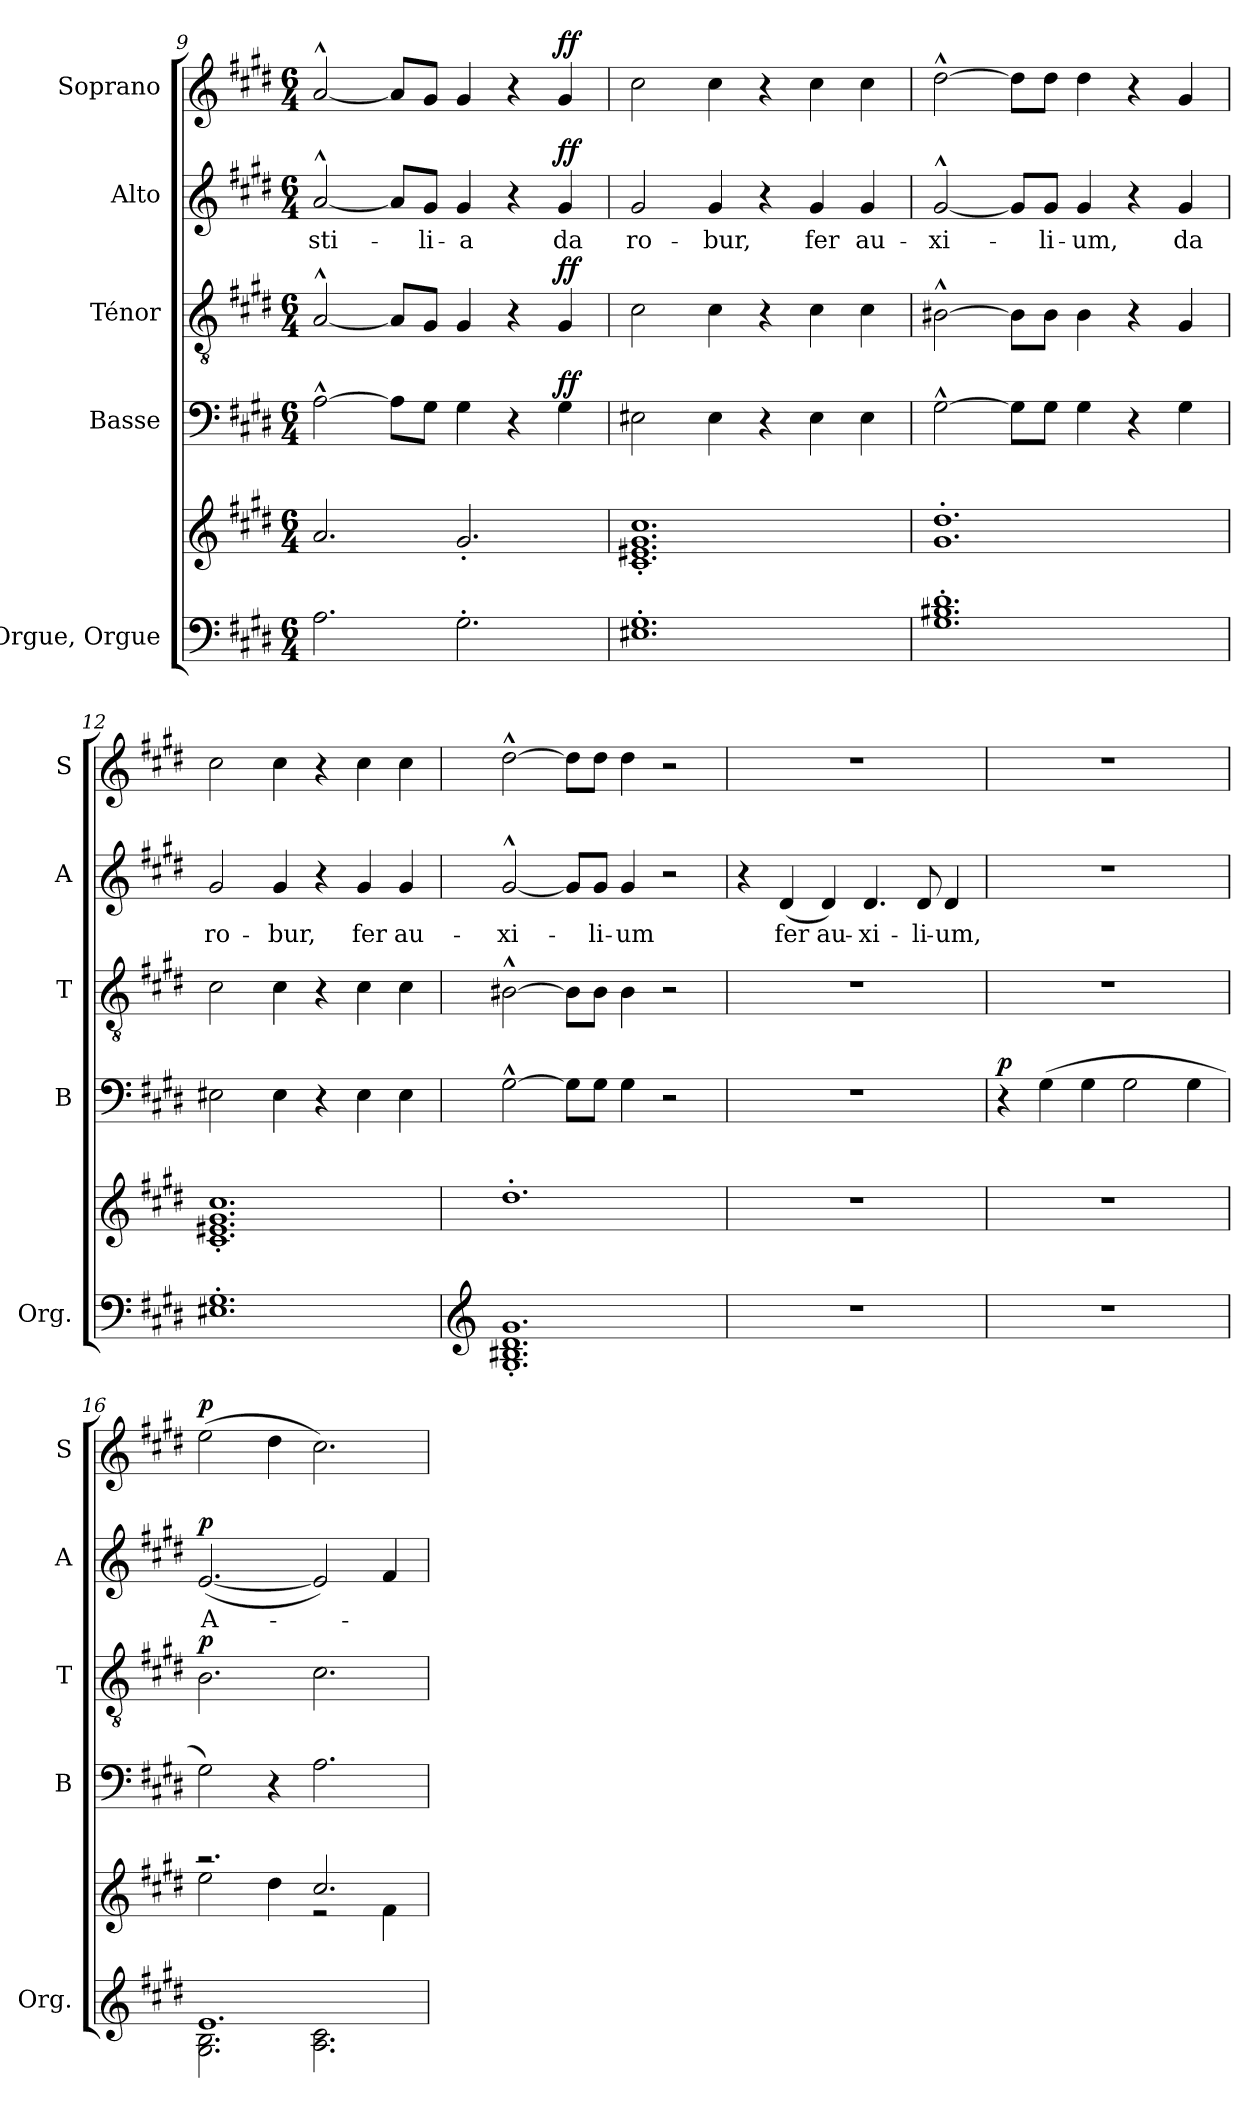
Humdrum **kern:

**kern	**kern	**kern	**dynam	**kern	**dynam	**kern	**text	**dynam	**kern	**dynam
*part5	*part5	*part4	*part4	*part3	*part3	*part2	*part2	*part2	*part1	*part1
*staff6	*staff5	*staff4	*staff4	*staff3	*staff3	*staff2	*staff2	*staff2	*staff1	*staff1
*I"Orgue, Orgue	*	*I"Basse	*	*I"Ténor	*	*I"Alto	*	*	*I"Soprano	*
*I'Org.	*	*I'B	*	*I'T	*	*I'A	*	*	*I'S	*
*clefF4	*clefG2	*clefF4	*	*clefGv2	*	*clefG2	*	*	*clefG2	*
*k[f#c#g#d#]	*k[f#c#g#d#]	*k[f#c#g#d#]	*	*k[f#c#g#d#]	*	*k[f#c#g#d#]	*	*	*k[f#c#g#d#]	*
*M6/4	*M6/4	*M6/4	*	*M6/4	*	*M6/4	*	*	*M6/4	*
=9	=9	=9	=9	=9	=9	=9	=9	=9	=9	=9
!	!	!	!	!	!	!	!LO:LY:b	!	!	!
2.A\	2.a/	[2A^^\	.	[2A^^/	.	[2a^^/	-sti-	.	[2a^^/	.
.	.	8A\L]	.	8A/L]	.	8a/L]	.	.	8a/L]	.
!	!	!	!	!	!	!	!LO:LY:b	!	!	!
.	.	8G#\J	.	8G#/J	.	8g#/J	-li-	.	8g#/J	.
!	!	!	!	!	!	!	!LO:LY:b	!	!	!
2.G#'\	2.g#'/	4G#\	.	4G#/	.	4g#/	-a	.	4g#/	.
.	.	4r	.	4r	.	4r	.	.	4r	.
!	!	!	!LO:DY:a	!	!LO:DY:a	!	!LO:LY:b	!LO:DY:a	!	!LO:DY:a
.	.	4G#\	ff	4G#/	ff	4g#/	da	ff	4g#/	ff
=10	=10	=10	=10	=10	=10	=10	=10	=10	=10	=10
!	!	!	!	!	!	!	!LO:LY:b	!	!	!
1.E#X' 1.G#'	1.c#' 1.e#X' 1.g#' 1.cc#'	2E#X\	.	2c#\	.	2g#/	ro-	.	2cc#\	.
!	!	!	!	!	!	!	!LO:LY:b	!	!	!
.	.	4E#\	.	4c#\	.	4g#/	-bur,	.	4cc#\	.
.	.	4r	.	4r	.	4r	.	.	4r	.
!	!	!	!	!	!	!	!LO:LY:b	!	!	!
.	.	4E#\	.	4c#\	.	4g#/	fer	.	4cc#\	.
!	!	!	!	!	!	!	!LO:LY:b	!	!	!
.	.	4E#\	.	4c#\	.	4g#/	au-	.	4cc#\	.
!!LO:PB:g=z
=11	=11	=11	=11	=11	=11	=11	=11	=11	=11	=11
!	!	!	!	!	!	!	!LO:LY:b	!	!	!
1.G#' 1.B#X' 1.d#'	1.g#' 1.dd#'	[2G#^^\	.	[2B#X^^\	.	[2g#^^/	-xi-	.	[2dd#^^\	.
.	.	8G#\L]	.	8B#\L]	.	8g#/L]	.	.	8dd#\L]	.
!	!	!	!	!	!	!	!LO:LY:b	!	!	!
.	.	8G#\J	.	8B#\J	.	8g#/J	-li-	.	8dd#\J	.
!	!	!	!	!	!	!	!LO:LY:b	!	!	!
.	.	4G#\	.	4B#\	.	4g#/	-um,	.	4dd#\	.
.	.	4r	.	4r	.	4r	.	.	4r	.
!	!	!	!	!	!	!	!LO:LY:b	!	!	!
.	.	4G#\	.	4G#/	.	4g#/	da	.	4g#/	.
=12	=12	=12	=12	=12	=12	=12	=12	=12	=12	=12
!	!	!	!	!	!	!	!LO:LY:b	!	!	!
1.E#X' 1.G#'	1.c#' 1.e#X' 1.g#' 1.cc#'	2E#X\	.	2c#\	.	2g#/	ro-	.	2cc#\	.
!	!	!	!	!	!	!	!LO:LY:b	!	!	!
.	.	4E#\	.	4c#\	.	4g#/	-bur,	.	4cc#\	.
.	.	4r	.	4r	.	4r	.	.	4r	.
!	!	!	!	!	!	!	!LO:LY:b	!	!	!
.	.	4E#\	.	4c#\	.	4g#/	fer	.	4cc#\	.
!	!	!	!	!	!	!	!LO:LY:b	!	!	!
.	.	4E#\	.	4c#\	.	4g#/	au-	.	4cc#\	.
=13	=13	=13	=13	=13	=13	=13	=13	=13	=13	=13
*clefG2	*	*	*	*	*	*	*	*	*	*
!	!	!	!	!	!	!	!LO:LY:b	!	!	!
1.G#' 1.B#X' 1.d#' 1.g#'	1.dd#'	[2G#^^\	.	[2B#X^^\	.	[2g#^^/	-xi-	.	[2dd#^^\	.
.	.	8G#\L]	.	8B#\L]	.	8g#/L]	.	.	8dd#\L]	.
!	!	!	!	!	!	!	!LO:LY:b	!	!	!
.	.	8G#\J	.	8B#\J	.	8g#/J	-li-	.	8dd#\J	.
!	!	!	!	!	!	!	!LO:LY:b	!	!	!
.	.	4G#\	.	4B#\	.	4g#/	-um	.	4dd#\	.
.	.	2r	.	2r	.	2r	.	.	2r	.
=14	=14	=14	=14	=14	=14	=14	=14	=14	=14	=14
1.r	1.r	1.r	.	1.r	.	4r	.	.	1.r	.
!	!	!	!	!	!	!	!LO:LY:b	!	!	!
.	.	.	.	.	.	(>4d#/	fer	.	.	.
!	!	!	!	!	!	!	!LO:LY:b	!	!	!
.	.	.	.	.	.	4d#/)	au-	.	.	.
!	!	!	!	!	!	!	!LO:LY:b	!	!	!
.	.	.	.	.	.	4.d#/	-xi-	.	.	.
!	!	!	!	!	!	!	!LO:LY:b	!	!	!
.	.	.	.	.	.	8d#/	-li-	.	.	.
!	!	!	!	!	!	!	!LO:LY:b	!	!	!
.	.	.	.	.	.	4d#/	-um,	.	.	.
=15	=15	=15	=15	=15	=15	=15	=15	=15	=15	=15
!	!	!	!LO:DY:a	!	!	!	!	!	!	!
1.r	1.r	4r	p	1.r	.	1.r	.	.	1.r	.
.	.	(>4G#\	.	.	.	.	.	.	.	.
.	.	4G#\	.	.	.	.	.	.	.	.
.	.	2G#\	.	.	.	.	.	.	.	.
.	.	4G#\	.	.	.	.	.	.	.	.
=16	=16	=16	=16	=16	=16	=16	=16	=16	=16	=16
*^	*^	*	*	*	*	*	*	*	*	*
!	!	!	!	!	!	!	!LO:DY:a	!	!LO:LY:b	!LO:DY:a	!	!LO:DY:a
1.e	2.G#\ 2.B\	2.r	2ee\	2G#\)	.	2.B\	p	(>[2.e/	A-	p	(>2ee\	p
.	.	.	4dd#\	4r	.	.	.	.	.	.	4dd#\	.
.	2.A\ 2.c#\	2.cc#/	2r	2.A\	.	2.c#\	.	2e/])	.	.	2.cc#\)	.
.	.	.	4f#\	.	.	.	.	4f#/	.	.	.	.
*v	*v	*	*	*	*	*	*	*	*	*	*	*
*	*v	*v	*	*	*	*	*	*	*	*	*
=	=	=	=	=	=	=	=	=	=	=
*-	*-	*-	*-	*-	*-	*-	*-	*-	*-	*-
